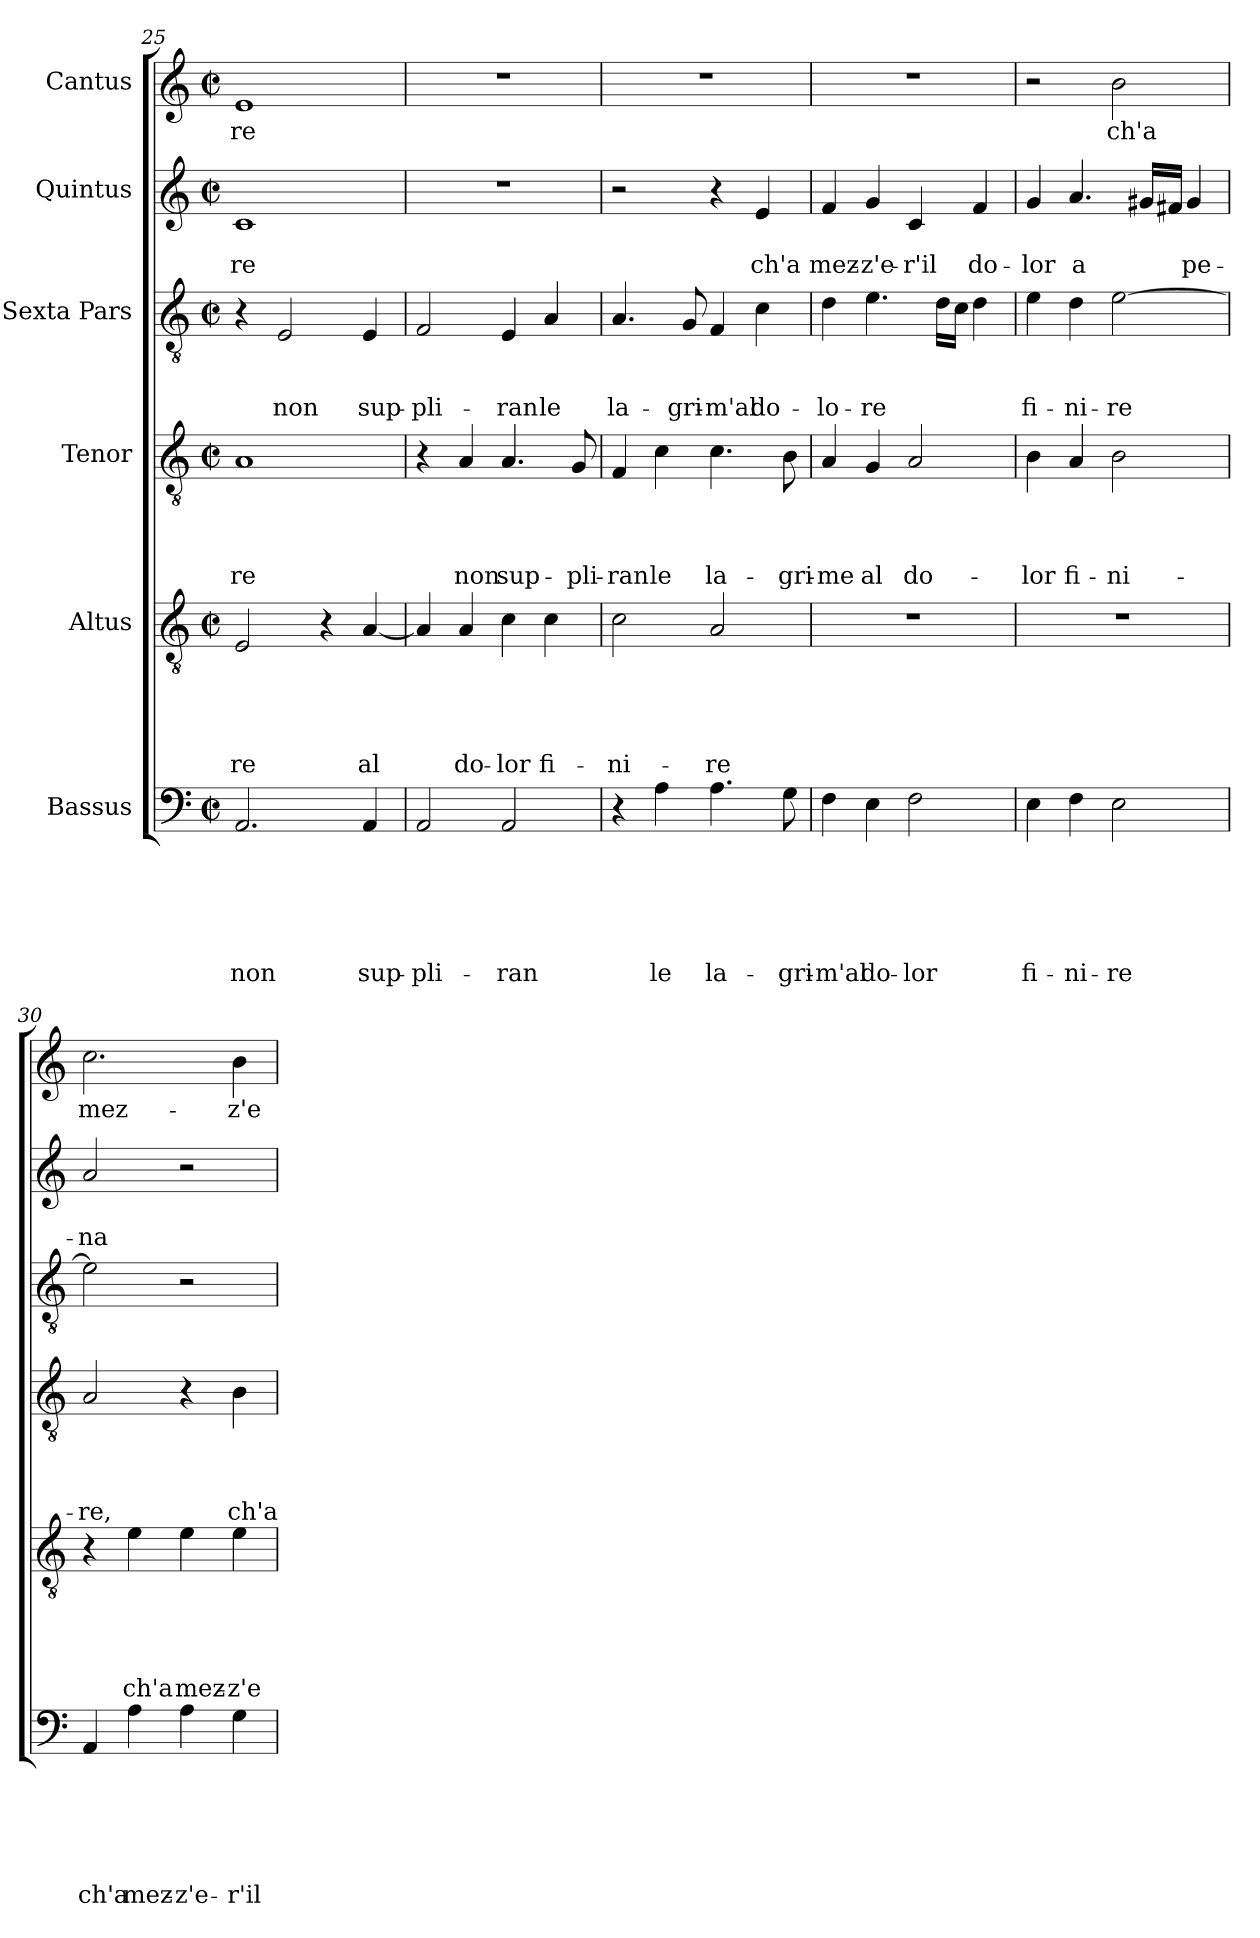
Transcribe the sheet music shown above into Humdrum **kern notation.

**kern	**text	**text	**text	**text	**text	**text	**kern	**text	**text	**text	**text	**text	**kern	**text	**text	**text	**text	**kern	**text	**text	**text	**kern	**text	**text	**kern	**text
*part6	*part6	*part6	*part6	*part6	*part6	*part6	*part5	*part5	*part5	*part5	*part5	*part5	*part4	*part4	*part4	*part4	*part4	*part3	*part3	*part3	*part3	*part2	*part2	*part2	*part1	*part1
*staff6	*staff6	*staff6	*staff6	*staff6	*staff6	*staff6	*staff5	*staff5	*staff5	*staff5	*staff5	*staff5	*staff4	*staff4	*staff4	*staff4	*staff4	*staff3	*staff3	*staff3	*staff3	*staff2	*staff2	*staff2	*staff1	*staff1
*I"Bassus	*	*	*	*	*	*	*I"Altus	*	*	*	*	*	*I"Tenor	*	*	*	*	*I"Sexta Pars	*	*	*	*I"Quintus	*	*	*I"Cantus	*
*clefF4	*	*	*	*	*	*	*clefGv2	*	*	*	*	*	*clefGv2	*	*	*	*	*clefGv2	*	*	*	*clefG2	*	*	*clefG2	*
*k[]	*	*	*	*	*	*	*k[]	*	*	*	*	*	*k[]	*	*	*	*	*k[]	*	*	*	*k[]	*	*	*k[]	*
*C:	*	*	*	*	*	*	*C:	*	*	*	*	*	*C:	*	*	*	*	*C:	*	*	*	*C:	*	*	*C:	*
*M2/2	*	*	*	*	*	*	*M2/2	*	*	*	*	*	*M2/2	*	*	*	*	*M2/2	*	*	*	*M2/2	*	*	*M2/2	*
*met(c|)	*	*	*	*	*	*	*met(c|)	*	*	*	*	*	*met(c|)	*	*	*	*	*met(c|)	*	*	*	*met(c|)	*	*	*met(c|)	*
=25	=25	=25	=25	=25	=25	=25	=25	=25	=25	=25	=25	=25	=25	=25	=25	=25	=25	=25	=25	=25	=25	=25	=25	=25	=25	=25
2.AA/	.	.	.	.	.	non	2E/	.	.	.	.	-re	1A	.	.	.	-re	4r	.	.	.	1c	.	-re	1e	-re
.	.	.	.	.	.	.	.	.	.	.	.	.	.	.	.	.	.	2E/	.	.	non	.	.	.	.	.
.	.	.	.	.	.	.	4r	.	.	.	.	.	.	.	.	.	.	.	.	.	.	.	.	.	.	.
4AA/	.	.	.	.	.	sup-	[4A/	.	.	.	.	al	.	.	.	.	.	4E/	.	.	sup-	.	.	.	.	.
=26	=26	=26	=26	=26	=26	=26	=26	=26	=26	=26	=26	=26	=26	=26	=26	=26	=26	=26	=26	=26	=26	=26	=26	=26	=26	=26
2AA/	.	.	.	.	.	-pli-	4A/]	.	.	.	.	.	4r	.	.	.	.	2F/	.	.	-pli-	1r	.	.	1r	.
.	.	.	.	.	.	.	4A/	.	.	.	.	do-	4A/	.	.	.	non	.	.	.	.	.	.	.	.	.
2AA/	.	.	.	.	.	-ran	4c\	.	.	.	.	-lor	4.A/	.	.	.	sup-	4E/	.	.	-ran	.	.	.	.	.
.	.	.	.	.	.	.	4c\	.	.	.	.	fi-	.	.	.	.	.	4A/	.	.	le	.	.	.	.	.
.	.	.	.	.	.	.	.	.	.	.	.	.	8G/	.	.	.	-pli-	.	.	.	.	.	.	.	.	.
=27	=27	=27	=27	=27	=27	=27	=27	=27	=27	=27	=27	=27	=27	=27	=27	=27	=27	=27	=27	=27	=27	=27	=27	=27	=27	=27
4r	.	.	.	.	.	.	2c\	.	.	.	.	-ni-	4F/	.	.	.	-ran	4.A/	.	.	la-	2r	.	.	1r	.
4A\	.	.	.	.	.	le	.	.	.	.	.	.	4c\	.	.	.	le	.	.	.	.	.	.	.	.	.
.	.	.	.	.	.	.	.	.	.	.	.	.	.	.	.	.	.	8G/	.	.	-gri-	.	.	.	.	.
4.A\	.	.	.	.	.	la-	2A/	.	.	.	.	-re	4.c\	.	.	.	la-	4F/	.	.	-m'al	4r	.	.	.	.
.	.	.	.	.	.	.	.	.	.	.	.	.	.	.	.	.	.	4c\	.	.	do-	4e/	.	ch'a	.	.
8G\	.	.	.	.	.	-gri-	.	.	.	.	.	.	8B\	.	.	.	-gri-	.	.	.	.	.	.	.	.	.
=28	=28	=28	=28	=28	=28	=28	=28	=28	=28	=28	=28	=28	=28	=28	=28	=28	=28	=28	=28	=28	=28	=28	=28	=28	=28	=28
4F\	.	.	.	.	.	-m'al	1r	.	.	.	.	.	4A/	.	.	.	-me	4d\	.	.	-lo-	4f/	.	mez-	1r	.
4E\	.	.	.	.	.	do-	.	.	.	.	.	.	4G/	.	.	.	al	4.e\	.	.	-re	4g/	.	-z'e-	.	.
2F\	.	.	.	.	.	-lor	.	.	.	.	.	.	2A/	.	.	.	do-	.	.	.	.	4c/	.	-r'il	.	.
.	.	.	.	.	.	.	.	.	.	.	.	.	.	.	.	.	.	16d\LL	.	.	.	.	.	.	.	.
.	.	.	.	.	.	.	.	.	.	.	.	.	.	.	.	.	.	16c\JJ	.	.	.	.	.	.	.	.
.	.	.	.	.	.	.	.	.	.	.	.	.	.	.	.	.	.	4d\	.	.	.	4f/	.	do-	.	.
=29	=29	=29	=29	=29	=29	=29	=29	=29	=29	=29	=29	=29	=29	=29	=29	=29	=29	=29	=29	=29	=29	=29	=29	=29	=29	=29
4E\	.	.	.	.	.	fi-	1r	.	.	.	.	.	4B\	.	.	.	-lor	4e\	.	.	fi-	4g/	.	-lor	2r	.
4F\	.	.	.	.	.	-ni-	.	.	.	.	.	.	4A/	.	.	.	fi-	4d\	.	.	-ni-	4.a/	.	a	.	.
2E\	.	.	.	.	.	-re	.	.	.	.	.	.	2B\	.	.	.	-ni-	[2e\	.	.	-re	.	.	.	2b\	ch'a
.	.	.	.	.	.	.	.	.	.	.	.	.	.	.	.	.	.	.	.	.	.	16g#/LL	.	.	.	.
.	.	.	.	.	.	.	.	.	.	.	.	.	.	.	.	.	.	.	.	.	.	16f#/JJ	.	.	.	.
.	.	.	.	.	.	.	.	.	.	.	.	.	.	.	.	.	.	.	.	.	.	4g#/	.	pe-	.	.
!!LO:LB:g=z
=30	=30	=30	=30	=30	=30	=30	=30	=30	=30	=30	=30	=30	=30	=30	=30	=30	=30	=30	=30	=30	=30	=30	=30	=30	=30	=30
4AA/	.	.	.	.	.	ch'a	4r	.	.	.	.	.	2A/	.	.	.	-re,	2e\]	.	.	.	2a/	.	-na	2.cc\	mez-
4A\	.	.	.	.	.	mez-	4e\	.	.	.	.	ch'a	.	.	.	.	.	.	.	.	.	.	.	.	.	.
4A\	.	.	.	.	.	-z'e-	4e\	.	.	.	.	mez-	4r	.	.	.	.	2r	.	.	.	2r	.	.	.	.
4G\	.	.	.	.	.	-r'il	4e\	.	.	.	.	-z'e-	4B\	.	.	.	ch'a	.	.	.	.	.	.	.	4b\	-z'e-
=	=	=	=	=	=	=	=	=	=	=	=	=	=	=	=	=	=	=	=	=	=	=	=	=	=	=
*-	*-	*-	*-	*-	*-	*-	*-	*-	*-	*-	*-	*-	*-	*-	*-	*-	*-	*-	*-	*-	*-	*-	*-	*-	*-	*-
